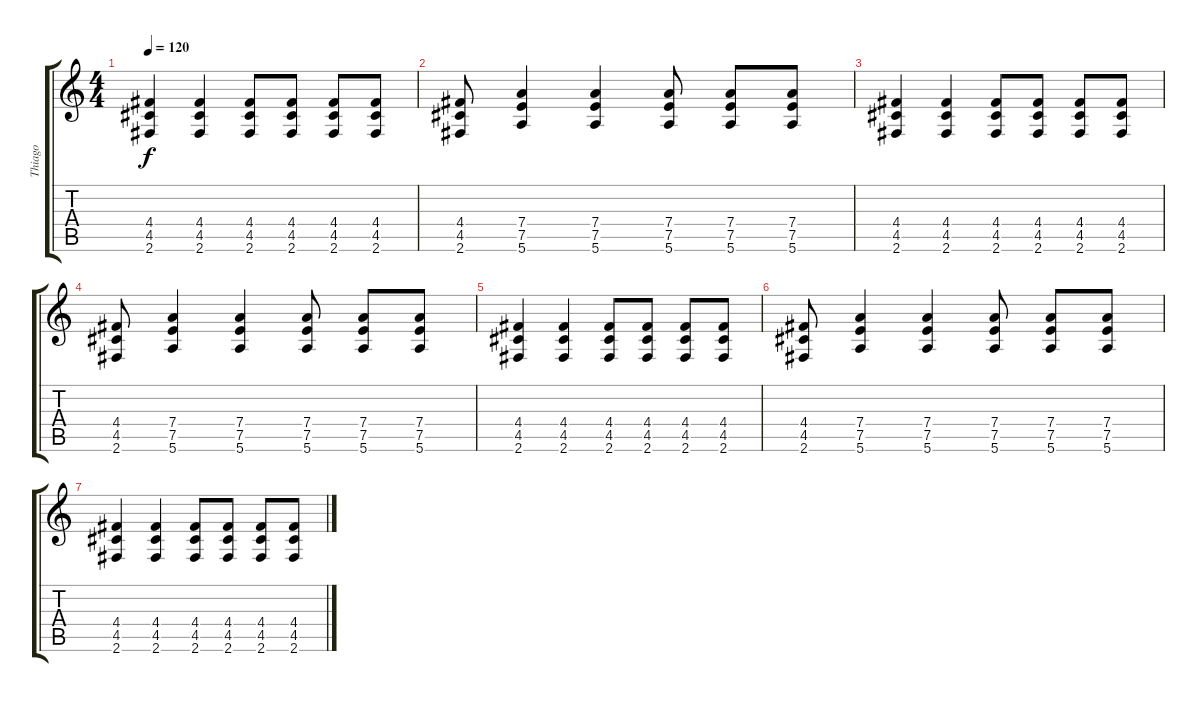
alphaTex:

\track ("Thiago" "Thiago") {instrument electricguitarclean}
\staff {score tabs}
\tuning (E4 B3 G3 D3 A2 E2) {hide}
\ts (4 4)
\tempo 120
\clef g2
\ks c
(4.4 4.5 2.6).4{dy f} (4.4 4.5 2.6).4 (4.4 4.5 2.6).8 (4.4 4.5 2.6).8 (4.4 4.5 2.6).8 (4.4 4.5 2.6).8 |
(4.4 4.5 2.6).8 (7.4 7.5 5.6).4 (7.4 7.5 5.6).4 (7.4 7.5 5.6).8 (7.4 7.5 5.6).8 (7.4 7.5 5.6).8 |
(4.4 4.5 2.6).4 (4.4 4.5 2.6).4 (4.4 4.5 2.6).8 (4.4 4.5 2.6).8 (4.4 4.5 2.6).8 (4.4 4.5 2.6).8 |
(4.4 4.5 2.6).8 (7.4 7.5 5.6).4 (7.4 7.5 5.6).4 (7.4 7.5 5.6).8 (7.4 7.5 5.6).8 (7.4 7.5 5.6).8 |
(4.4 4.5 2.6).4 (4.4 4.5 2.6).4 (4.4 4.5 2.6).8 (4.4 4.5 2.6).8 (4.4 4.5 2.6).8 (4.4 4.5 2.6).8 |
(4.4 4.5 2.6).8 (7.4 7.5 5.6).4 (7.4 7.5 5.6).4 (7.4 7.5 5.6).8 (7.4 7.5 5.6).8 (7.4 7.5 5.6).8 |
(4.4 4.5 2.6).4 (4.4 4.5 2.6).4 (4.4 4.5 2.6).8 (4.4 4.5 2.6).8 (4.4 4.5 2.6).8 (4.4 4.5 2.6).8
